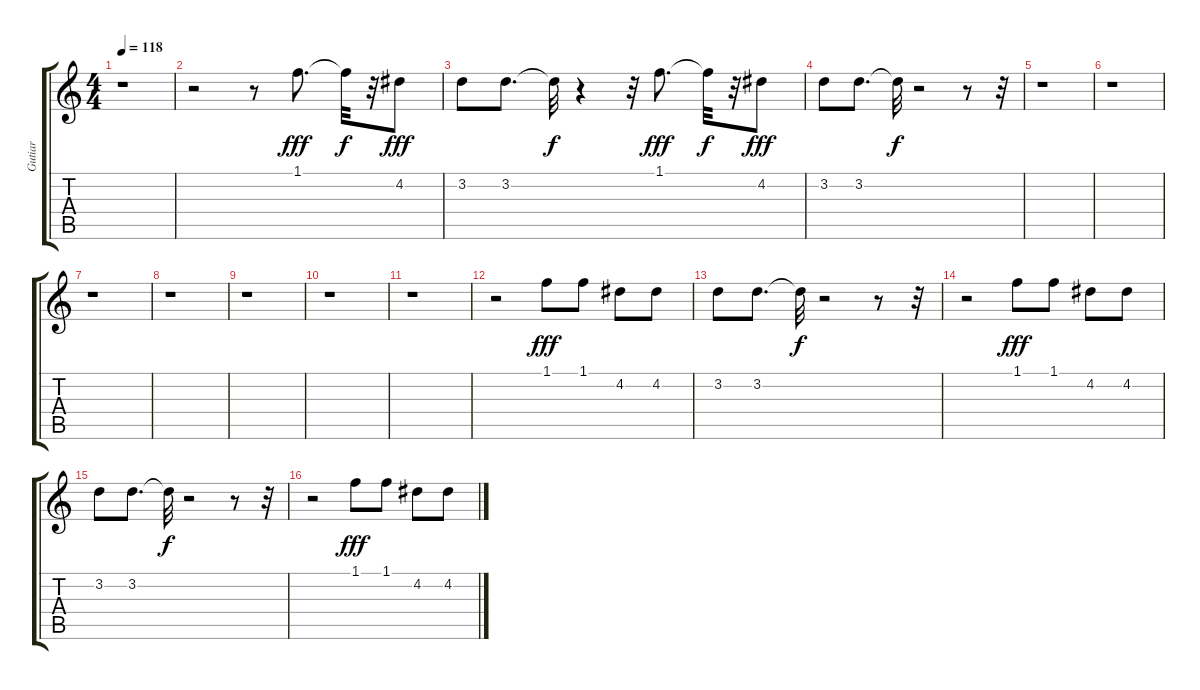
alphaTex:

\track ("Gutiar" "Gutiar") {instrument electricguitarjazz}
\staff {score tabs}
\tuning (E4 B3 G3 D3 A2 E2) {hide}
\ts (4 4)
\tempo 118
\clef g2
\ks c
r.1{dy f} |
r.2 r.8 1.1.8{d dy fff} 1.1{t}.32{dy f} r.32 4.2.8{dy fff} |
3.2.8 3.2.8{d} 3.2{t}.32{dy f} r.4 r.32 1.1.8{d dy fff} 1.1{t}.32{dy f} r.32 4.2.8{dy fff} |
3.2.8 3.2.8{d} 3.2{t}.32{dy f} r.2 r.8 r.32 |
r.1 |
r.1 |
r.1 |
r.1 |
r.1 |
r.1 |
r.1 |
r.2 1.1.8{dy fff} 1.1.8 4.2.8 4.2.8 |
3.2.8 3.2.8{d} 3.2{t}.32{dy f} r.2 r.8 r.32 |
r.2 1.1.8{dy fff} 1.1.8 4.2.8 4.2.8 |
3.2.8 3.2.8{d} 3.2{t}.32{dy f} r.2 r.8 r.32 |
r.2 1.1.8{dy fff} 1.1.8 4.2.8 4.2.8
